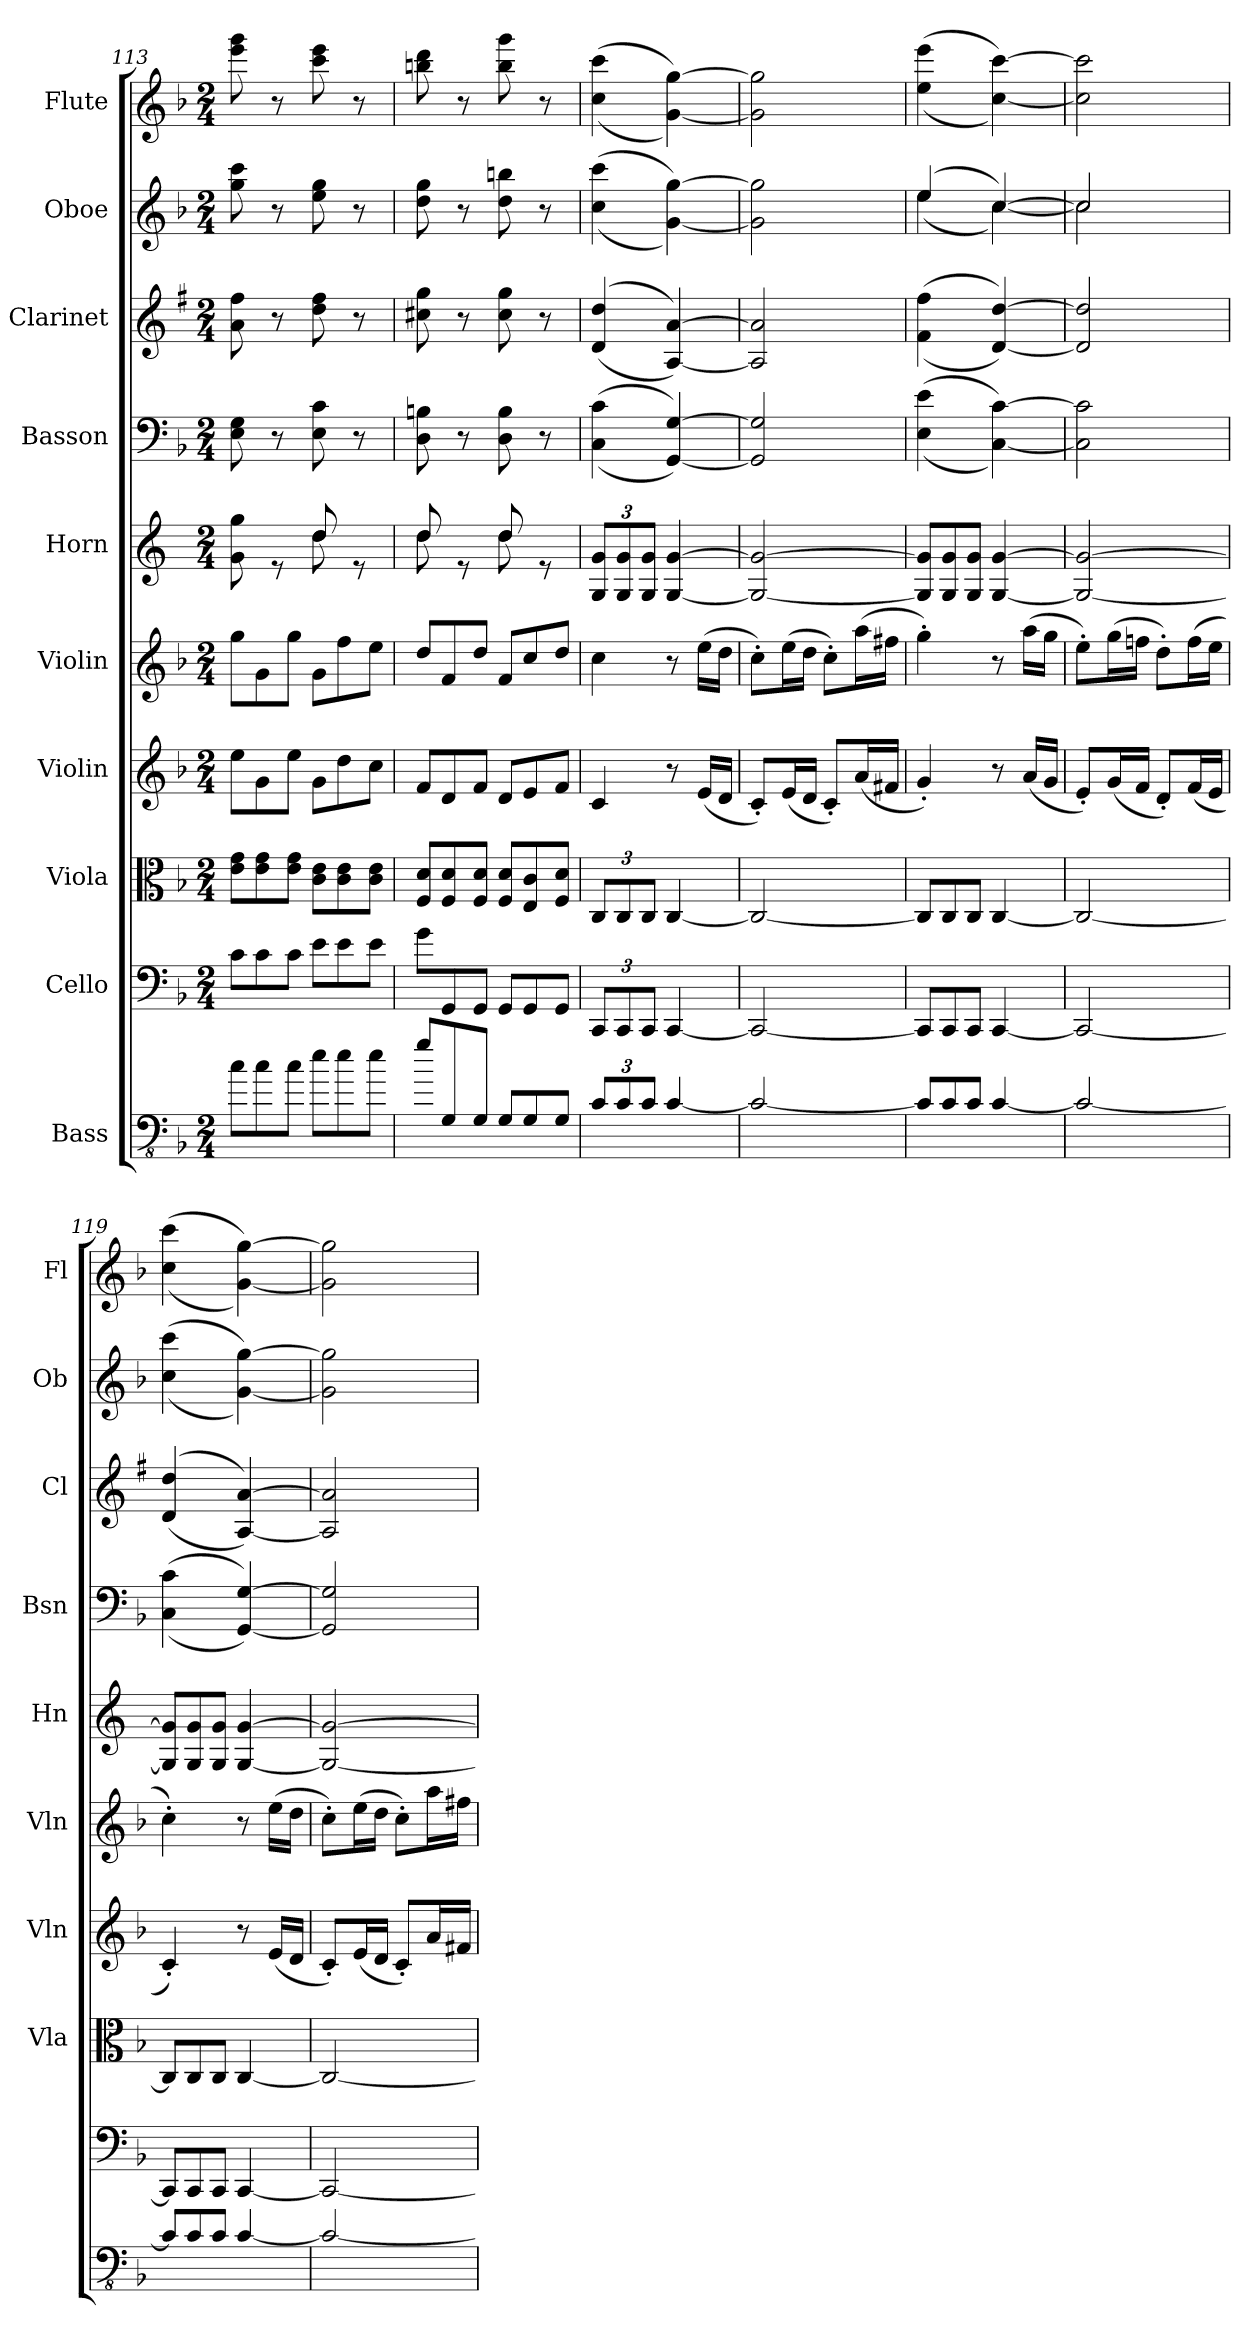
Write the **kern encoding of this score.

**kern	**kern	**kern	**kern	**kern	**kern	**kern	**kern	**kern	**kern
*part10	*part9	*part8	*part7	*part6	*part5	*part4	*part3	*part2	*part1
*staff10	*staff9	*staff8	*staff7	*staff6	*staff5	*staff4	*staff3	*staff2	*staff1
*I"Bass	*I"Cello	*I"Viola	*I"Violin	*I"Violin	*I"Horn	*I"Basson	*I"Clarinet	*I"Oboe	*I"Flute
*	*	*I'Vla	*I'Vln	*I'Vln	*I'Hn	*I'Bsn	*I'Cl	*I'Ob	*I'Fl
*clefFv4	*clefF4	*clefC3	*clefG2	*clefG2	*clefG2	*clefF4	*clefG2	*clefG2	*clefG2
*ITrd7c12	*	*	*	*	*ITrd4c7	*	*ITrd1c2	*	*
*k[b-]	*k[b-]	*k[b-]	*k[b-]	*k[b-]	*k[b-]	*k[b-]	*k[b-]	*k[b-]	*k[b-]
*M2/4	*M2/4	*M2/4	*M2/4	*M2/4	*M2/4	*M2/4	*M2/4	*M2/4	*M2/4
*Xtuplet	*Xtuplet	*Xtuplet	*Xtuplet	*Xtuplet	*	*	*	*	*
=113	=113	=113	=113	=113	=113	=113	=113	=113	=113
*	*	*	*	*	*^	*	*	*	*
12C\L	12c\L	12e\ 12g\L	12ee\L	12gg\L	8c\ 8cc\	4ryy	8E\ 8G\	8g\ 8ee\	8gg\ 8ccc\	8eee\ 8ggg\
12C\	12c\	12e\ 12g\	12g\	12g\	.	.	.	.	.	.
.	.	.	.	.	8re	.	8r	8r	8r	8r
12C\J	12c\J	12e\ 12g\J	12ee\J	12gg\J	.	.	.	.	.	.
12E\L	12e\L	12c\ 12e\L	12g\L	12g\L	8g/	8g\	8E\ 8c\	8cc\ 8ee\	8ee\ 8gg\	8ccc\ 8eee\
12E\	12e\	12c\ 12e\	12dd\	12ff\	.	.	.	.	.	.
.	.	.	.	.	8re	8ryy	8r	8r	8r	8r
12E\J	12e\J	12c\ 12e\J	12cc\J	12ee\J	.	.	.	.	.	.
=114	=114	=114	=114	=114	=114	=114	=114	=114	=114	=114
12G\L	12g\L	12F/ 12d/L	12f/L	12dd/L	8g/	8g\	8D\ 8Bn\	8bn\ 8ff\	8dd\ 8gg\	8bbn\ 8ddd\
12GGG/	12GG/	12F/ 12d/	12d/	12f/	.	.	.	.	.	.
.	.	.	.	.	8re	8ryy	8r	8r	8r	8r
12GGG/J	12GG/J	12F/ 12d/J	12f/J	12dd/J	.	.	.	.	.	.
12GGG/L	12GG/L	12F/ 12d/L	12d/L	12f/L	8g/	8g\	8D\ 8B\	8b\ 8ff\	8dd\ 8bbn\	8bb\ 8ggg\
12GGG/	12GG/	12E/ 12c/	12e/	12cc/	.	.	.	.	.	.
.	.	.	.	.	8re	8ryy	8r	8r	8r	8r
12GGG/J	12GG/J	12F/ 12d/J	12f/J	12dd/J	.	.	.	.	.	.
*	*	*	*	*	*v	*v	*	*	*	*
=115	=115	=115	=115	=115	=115	=115	=115	=115	=115
*tuplet	*	*	*	*	*	*	*	*	*
*Xbrackettup	*tuplet	*	*	*	*	*	*	*	*
*	*Xbrackettup	*tuplet	*	*	*	*	*	*	*
*	*	*Xbrackettup	*	*	*Xbrackettup	*	*	*	*
12CC/L	12CC/L	12C/L	4c/	4cc\	12C/ 12c/L	(<(>4C\ 4c\	(>(<4c/ 4cc/	(<(>4cc\ 4ccc\	(<(>4cc\ 4ccc\
12CC/	12CC/	12C/	.	.	12C/ 12c/	.	.	.	.
12CC/J	12CC/J	12C/J	.	.	12C/ 12c/J	.	.	.	.
[4CC/	[4CC/	[4C/	8r	8r	[4C/ [4c/	[4GG/ [4G/))	[4G/ [4g/))	[4g\ [4gg\))	[4g\ [4gg\))
.	.	.	(<16e/LL	(>16ee\LL	.	.	.	.	.
.	.	.	16d/JJ	16dd\JJ	.	.	.	.	.
=116	=116	=116	=116	=116	=116	=116	=116	=116	=116
2CC/_	2CC/_	2C/_	8c'/L)	8cc'\L)	2C/_ 2c/_	2GG/] 2G/]	2G/] 2g/]	2g\] 2gg\]	2g\] 2gg\]
.	.	.	(<16e/L	(>16ee\L	.	.	.	.	.
.	.	.	16d/JJ	16dd\JJ	.	.	.	.	.
.	.	.	8c'/L)	8cc'\L)	.	.	.	.	.
.	.	.	(<16a/L	(>16aa\L	.	.	.	.	.
.	.	.	16f#X/JJ	16ff#X\JJ	.	.	.	.	.
!!LO:PB:g=z
=117	=117	=117	=117	=117	=117	=117	=117	=117	=117
*Xtuplet	*Xtuplet	*Xtuplet	*	*	*Xtuplet	*	*	*	*
*	*	*	*	*	*	*	*	*^	*
12CC/L]	12CC/L]	12C/L]	4g'/)	4gg'\)	12C/] 12c/]L	(<(>4E\ 4e\	(<(>4e\ 4ee\	(>4ee/	(<4ee\	(>(<4ee\ 4eee\
12CC/	12CC/	12C/	.	.	12C/ 12c/	.	.	.	.	.
12CC/J	12CC/J	12C/J	.	.	12C/ 12c/J	.	.	.	.	.
[4CC/	[4CC/	[4C/	8r	8r	[4C/ [4c/	[4C\ [4c\))	[4c/ [4cc/))	[4cc/)	[4cc\)	[4cc\ [4ccc\))
.	.	.	(<16a/LL	(>16aa\LL	.	.	.	.	.	.
.	.	.	16g/JJ	16gg\JJ	.	.	.	.	.	.
=118	=118	=118	=118	=118	=118	=118	=118	=118	=118	=118
2CC/_	2CC/_	2C/_	8e'/L)	8ee'\L)	2C/_ 2c/_	2C\] 2c\]	2c/] 2cc/]	2cc/]	2cc\]	2cc\] 2ccc\]
.	.	.	(<16g/L	(>16gg\L	.	.	.	.	.	.
.	.	.	16f/JJ	16ffn\JJ	.	.	.	.	.	.
.	.	.	8d'/L)	8dd'\L)	.	.	.	.	.	.
.	.	.	(<16f/L	(>16ff\L	.	.	.	.	.	.
.	.	.	16e/JJ	16ee\JJ	.	.	.	.	.	.
*	*	*	*	*	*	*	*	*v	*v	*
=119	=119	=119	=119	=119	=119	=119	=119	=119	=119
12CC/L]	12CC/L]	12C/L]	4c'/)	4cc'\)	12C/] 12c/]L	(<(>4C\ 4c\	(>(<4c/ 4cc/	(<(>4cc\ 4ccc\	(<(>4cc\ 4ccc\
12CC/	12CC/	12C/	.	.	12C/ 12c/	.	.	.	.
12CC/J	12CC/J	12C/J	.	.	12C/ 12c/J	.	.	.	.
[4CC/	[4CC/	[4C/	8r	8r	[4C/ [4c/	[4GG/ [4G/))	[4G/ [4g/))	[4g\ [4gg\))	[4g\ [4gg\))
.	.	.	(<16e/LL	(>16ee\LL	.	.	.	.	.
.	.	.	16d/JJ	16dd\JJ	.	.	.	.	.
=120	=120	=120	=120	=120	=120	=120	=120	=120	=120
2CC/_	2CC/_	2C/_	8c'/L)	8cc'\L)	2C/_ 2c/_	2GG/] 2G/]	2G/] 2g/]	2g\] 2gg\]	2g\] 2gg\]
.	.	.	(<16e/L	(>16ee\L	.	.	.	.	.
.	.	.	16d/JJ	16dd\JJ	.	.	.	.	.
.	.	.	8c'/L)	8cc'\L)	.	.	.	.	.
.	.	.	16a/L	16aa\L	.	.	.	.	.
.	.	.	16f#X/JJ	16ff#X\JJ	.	.	.	.	.
=	=	=	=	=	=	=	=	=	=
*-	*-	*-	*-	*-	*-	*-	*-	*-	*-
